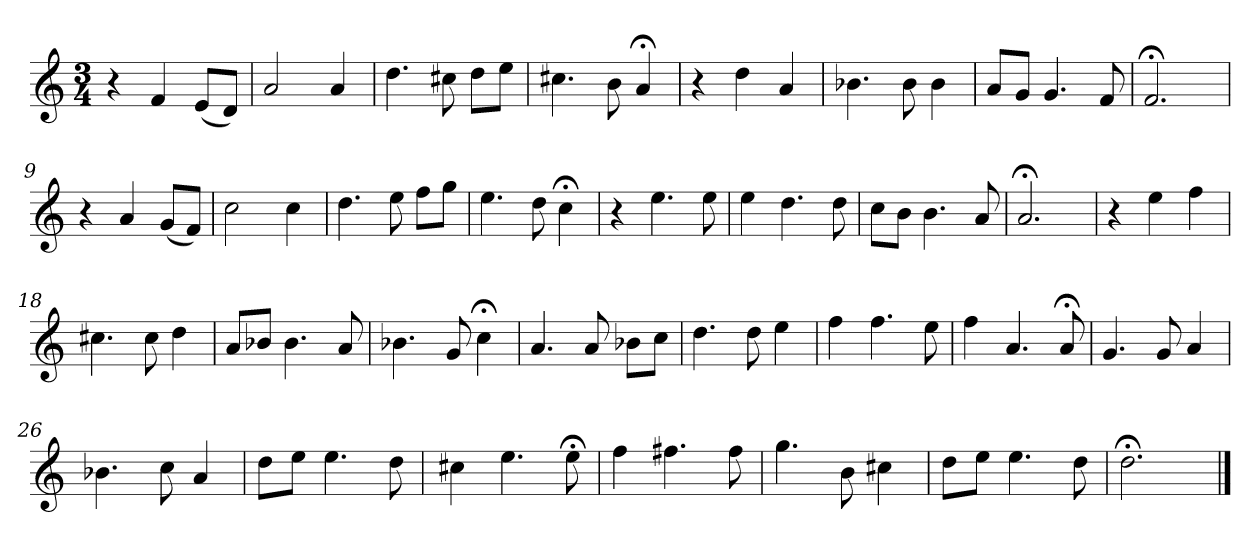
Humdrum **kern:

**kern
*part1
*staff1
*k[]
*D:dor
*M3/4
*MM120
=1
4r
4f
(8eL
8dJ)
=2
2a
4a
=3
4.dd
8cc#X
8ddL
8eeJ
=4
4.cc#X
8b
4a;<
=5
4r
4dd
4a
=6
4.b-X
8b-
4b-
=7
8aL
8gJ
4.g
8f
=8
2.f;<
=9
4r
4a
(8gL
8fJ)
=10
2cc
4cc
=11
4.dd
8ee
8ffL
8ggJ
=12
4.ee
8dd
4cc;<
=13
4r
4.ee
8ee
=14
4ee
4.dd
8dd
=15
8ccL
8bJ
4.b
8a
=16
2.a;<
=17
4r
4ee
4ff
=18
4.cc#X
8cc#
4dd
=19
8aL
8b-XJ
4.b-
8a
=20
4.b-X
8g
4cc;<
=21
4.a
8a
8b-XL
8ccJ
=22
4.dd
8dd
4ee
=23
4ff
4.ff
8ee
=24
4ff
4.a
8a;<
=25
4.g
8g
4a
=26
4.b-X
8cc
4a
=27
8ddL
8eeJ
4.ee
8dd
=28
4cc#X
4.ee
8ee;<
=29
4ff
4.ff#X
8ff#
=30
4.gg
8b
4cc#X
=31
8ddL
8eeJ
4.ee
8dd
=32
2.dd;<
==
*-
